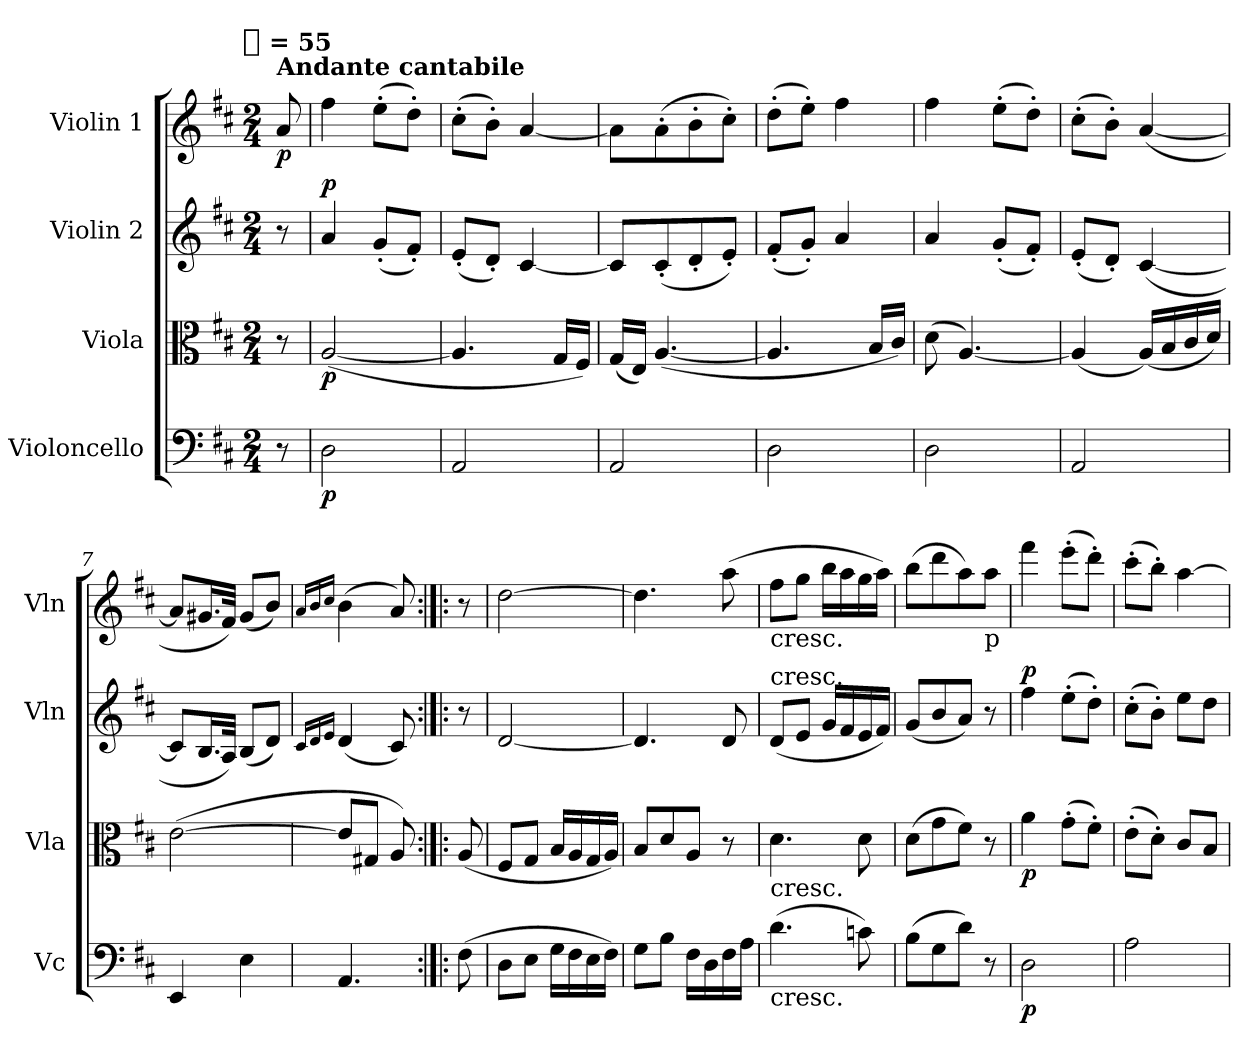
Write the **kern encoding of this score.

**kern	**dynam	**kern	**dynam	**kern	**dynam	**kern	**dynam
*part4	*part4	*part3	*part3	*part2	*part2	*part1	*part1
*staff4	*staff4	*staff3	*staff3	*staff2	*staff2	*staff1	*staff1
*I"Violoncello	*	*I"Viola	*	*I"Violin 2	*	*I"Violin 1	*
*I'Vc	*	*I'Vla	*	*I'Vln	*	*I'Vln	*
*clefF4	*	*clefC3	*	*clefG2	*	*clefG2	*
*k[f#c#]	*	*k[f#c#]	*	*k[f#c#]	*	*k[f#c#]	*
*D:	*	*D:	*	*D:	*	*D:	*
!!LO:TX:omd:t=[quarter] = 55
*M2/4	*	*M2/4	*	*M2/4	*	*M2/4	*
*MM55	*	*MM55	*	*MM55	*	*MM55	*
=	=	=	=	=	=	=	=
!	!	!	!	!	!	!LO:TX:a:B:t=Andante cantabile	!
8r	.	8r	.	8r	.	8a	p
=1	=1	=1	=1	=1	=1	=1	=1
!	!	!	!	!	!LO:DY:a	!	!
2D	p	([2A	p	4a	p	4ff#	.
.	.	.	.	(8g'L	.	(8ee'L	.
.	.	.	.	8f#'J)	.	8dd'J)	.
=2	=2	=2	=2	=2	=2	=2	=2
2AA	.	4.A]	.	(8e'L	.	(8cc#'L	.
.	.	.	.	8d'J)	.	8b'J)	.
.	.	.	.	[4c#	.	[4a	.
.	.	16GLL	.	.	.	.	.
.	.	16F#JJ)	.	.	.	.	.
=3	=3	=3	=3	=3	=3	=3	=3
2AA	.	(16GLL	.	8c#L]	.	8aL]	.
.	.	16EJJ)	.	.	.	.	.
.	.	([4.A	.	(8c#'	.	(8a'	.
.	.	.	.	8d'	.	8b'	.
.	.	.	.	8e'J)	.	8cc#'J)	.
=4	=4	=4	=4	=4	=4	=4	=4
2D	.	4.A]	.	(8f#'L	.	(8dd'L	.
.	.	.	.	8g'J)	.	8ee'J)	.
.	.	.	.	4a	.	4ff#	.
.	.	16BLL	.	.	.	.	.
.	.	16c#JJ)	.	.	.	.	.
=5	=5	=5	=5	=5	=5	=5	=5
2D	.	(8d	.	4a	.	4ff#	.
.	.	[4.A)	.	.	.	.	.
.	.	.	.	(8g'L	.	(8ee'L	.
.	.	.	.	8f#'J)	.	8dd'J)	.
=6	=6	=6	=6	=6	=6	=6	=6
2AA	.	(4A]	.	(8e'L	.	(8cc#'L	.
.	.	.	.	8d'J)	.	8b'J)	.
.	.	(16ALL)	.	([4c#	.	([4a	.
.	.	16B	.	.	.	.	.
.	.	16c#	.	.	.	.	.
.	.	16dJJ)	.	.	.	.	.
=7	=7	=7	=7	=7	=7	=7	=7
4EE	.	([2e	.	8c#L]	.	8aL]	.
.	.	.	.	16.BL	.	16.g#XL	.
.	.	.	.	32AJJk)	.	32f#JJk)	.
4E	.	.	.	(8BL	.	(8g#L	.
.	.	.	.	8dJ)	.	8bJ)	.
=	=	=	=	=	=	=	=
.	.	.	.	16qqc#/LL	.	16qqa/LL	.
.	.	.	.	16qqd/	.	16qqb/	.
.	.	.	.	16qqe/JJ	.	16qqcc#/JJ	.
4.AA	.	8eL]	.	(4d	.	(4b	.
.	.	8G#XJ	.	.	.	.	.
.	.	8A)	.	8c#)	.	8a)	.
=8:|!|:	=8:|!|:	=8:|!|:	=8:|!|:	=8:|!|:	=8:|!|:	=8:|!|:	=8:|!|:
(8F#	.	(8A	.	8r	.	8r	.
=9	=9	=9	=9	=9	=9	=9	=9
8DL	.	8F#L	.	[2d	.	[2dd	.
8EJ	.	8GJ	.	.	.	.	.
16GLL	.	16BLL	.	.	.	.	.
16F#	.	16A	.	.	.	.	.
16E	.	16G	.	.	.	.	.
16F#JJ)	.	16AJJ)	.	.	.	.	.
=10	=10	=10	=10	=10	=10	=10	=10
8GL	.	8BL	.	4.d]	.	4.dd]	.
8BJ	.	8d	.	.	.	.	.
16F#LL	.	8AJ	.	.	.	.	.
16D	.	.	.	.	.	.	.
16F#	.	8r	.	8d	.	(8aa	.
16AJJ	.	.	.	.	.	.	.
=11	=11	=11	=11	=11	=11	=11	=11
!	!	!	!	!	!	!LO:TX:b:t=cresc.	!
!	!	!	!	!LO:TX:a:t=cresc.	!	!	!
!	!	!LO:TX:b:t=cresc.	!	!	!	!	!
!LO:TX:b:t=cresc.	!	!	!	!	!	!	!
(4.d	.	4.d	.	(8dL	.	8ff#L	.
.	.	.	.	8eJ	.	8ggJ	.
.	.	.	.	16gLL	.	16bbLL	.
.	.	.	.	16f#	.	16aa	.
8cn)	.	8d	.	16e	.	16gg	.
.	.	.	.	16f#JJ)	.	16aaJJ)	.
=12	=12	=12	=12	=12	=12	=12	=12
(8BL	.	(8dL	.	(8gL	.	(8bbL	.
8G	.	8g	.	8b	.	8ddd	.
8dJ)	.	8f#J)	.	8aJ)	.	8aa)	.
!	!	!	!	!	!	!LO:TX:b:t=p	!
8r	.	8r	.	8r	.	8aaJ	.
=13	=13	=13	=13	=13	=13	=13	=13
!	!	!	!	!	!LO:DY:a	!	!
2D	p	4a	p	4ff#	p	4fff#	.
.	.	(8g'L	.	(8ee'L	.	(8eee'L	.
.	.	8f#'J)	.	8dd'J)	.	8ddd'J)	.
=14	=14	=14	=14	=14	=14	=14	=14
2A	.	(8e'L	.	(8cc#'L	.	(8ccc#'L	.
.	.	8d'J)	.	8b'J)	.	8bb'J)	.
.	.	8c#L	.	8eeL	.	[4aa	.
.	.	8BJ	.	8ddJ	.	.	.
=	=	=	=	=	=	=	=
*-	*-	*-	*-	*-	*-	*-	*-
